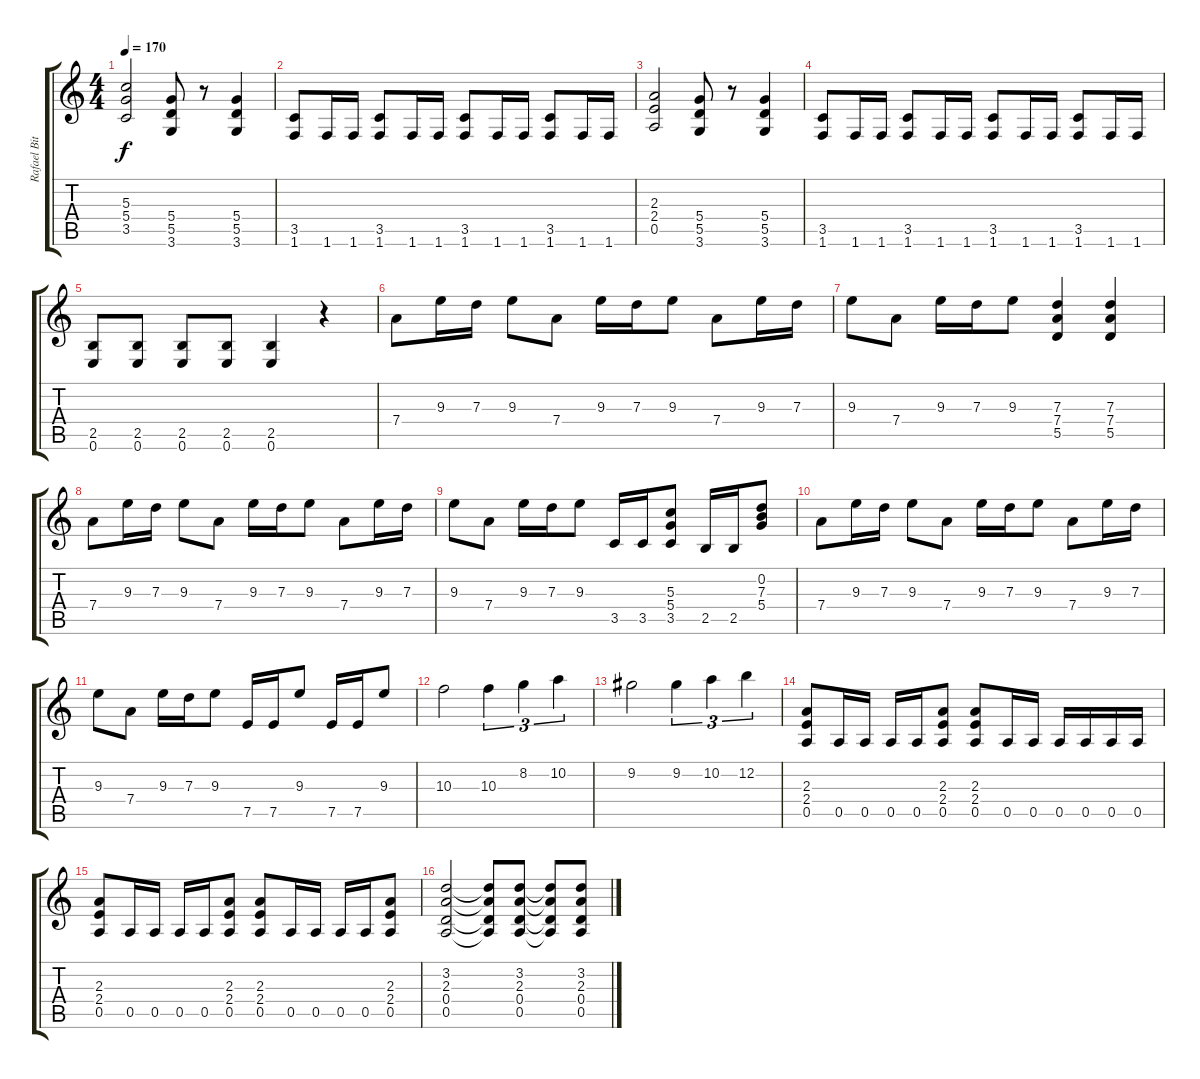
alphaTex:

\track ("Rafael Bittencourt" "Rafael Bit") {instrument distortionguitar}
\staff {score tabs}
\tuning (E4 B3 G3 D3 A2 E2) {hide}
\ts (4 4)
\tempo 170
\clef g2
\ks c
(5.3 5.4 3.5).2{dy f} (5.4 5.5 3.6).8 r.8 (5.4 5.5 3.6).4 |
(3.5 1.6).8 1.6.16 1.6.16 (3.5 1.6).8 1.6.16 1.6.16 (3.5 1.6).8 1.6.16 1.6.16 (3.5 1.6).8 1.6.16 1.6.16 |
(2.3 2.4 0.5).2 (5.4 5.5 3.6).8 r.8 (5.4 5.5 3.6).4 |
(3.5 1.6).8 1.6.16 1.6.16 (3.5 1.6).8 1.6.16 1.6.16 (3.5 1.6).8 1.6.16 1.6.16 (3.5 1.6).8 1.6.16 1.6.16 |
(2.5 0.6).8 (2.5 0.6).8 (2.5 0.6).8 (2.5 0.6).8 (2.5 0.6).4 r.4 |
7.4.8 9.3.16 7.3.16 9.3.8 7.4.8 9.3.16 7.3.16 9.3.8 7.4.8 9.3.16 7.3.16 |
9.3.8 7.4.8 9.3.16 7.3.16 9.3.8 (7.3 7.4 5.5).4 (7.3 7.4 5.5).4 |
7.4.8 9.3.16 7.3.16 9.3.8 7.4.8 9.3.16 7.3.16 9.3.8 7.4.8 9.3.16 7.3.16 |
9.3.8 7.4.8 9.3.16 7.3.16 9.3.8 3.5.16 3.5.16 (5.3 5.4 3.5).8 2.5.16 2.5.16 (0.2 7.3 5.4).8 |
7.4.8 9.3.16 7.3.16 9.3.8 7.4.8 9.3.16 7.3.16 9.3.8 7.4.8 9.3.16 7.3.16 |
9.3.8 7.4.8 9.3.16 7.3.16 9.3.8 7.5.16 7.5.16 9.3.8 7.5.16 7.5.16 9.3.8 |
10.3.2 10.3.4{tu (3 2)} 8.2.4{tu (3 2)} 10.2.4{tu (3 2)} |
9.2.2 9.2.4{tu (3 2)} 10.2.4{tu (3 2)} 12.2.4{tu (3 2)} |
(2.3 2.4 0.5).8 0.5.16 0.5.16 0.5.16 0.5.16 (2.3 2.4 0.5).8 (2.3 2.4 0.5).8 0.5.16 0.5.16 0.5.16 0.5.16 0.5.16 0.5.16 |
(2.3 2.4 0.5).8 0.5.16 0.5.16 0.5.16 0.5.16 (2.3 2.4 0.5).8 (2.3 2.4 0.5).8 0.5.16 0.5.16 0.5.16 0.5.16 (2.3 2.4 0.5).8 |
(3.2 2.3 0.4 0.5).2 (3.2{t} 2.3{t} 0.4{t} 0.5{t}).8 (3.2 2.3 0.4 0.5).8 (3.2{t} 2.3{t} 0.4{t} 0.5{t}).8 (3.2 2.3 0.4 0.5).8
